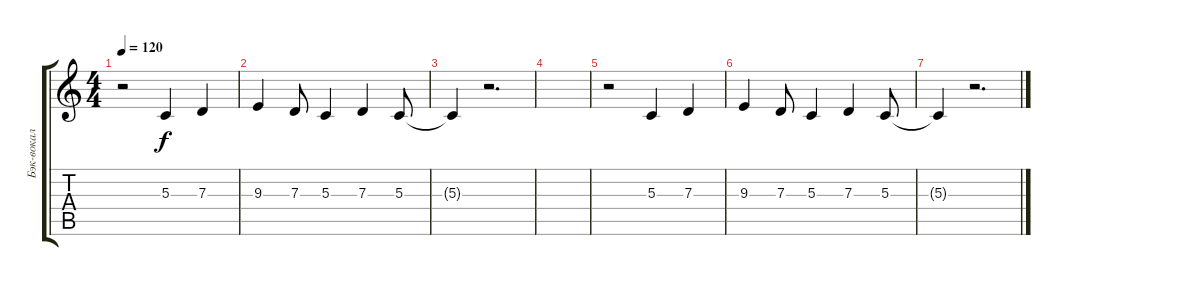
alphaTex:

\track ("Бэк-вокал" "Бэк-вокал") {instrument choiraahs}
\staff {score tabs}
\tuning (E4 B3 G3 D3 A2 E2) {hide}
\ts (4 4)
\tempo 120
\clef g2
\ks c
r.2{dy f} 5.3.4 7.3.4 |
9.3.4 7.3.8 5.3.4 7.3.4 5.3.8 |
5.3{t}.4 r.2{d} |
|
r.2 5.3.4 7.3.4 |
9.3.4 7.3.8 5.3.4 7.3.4 5.3.8 |
5.3{t}.4 r.2{d}
